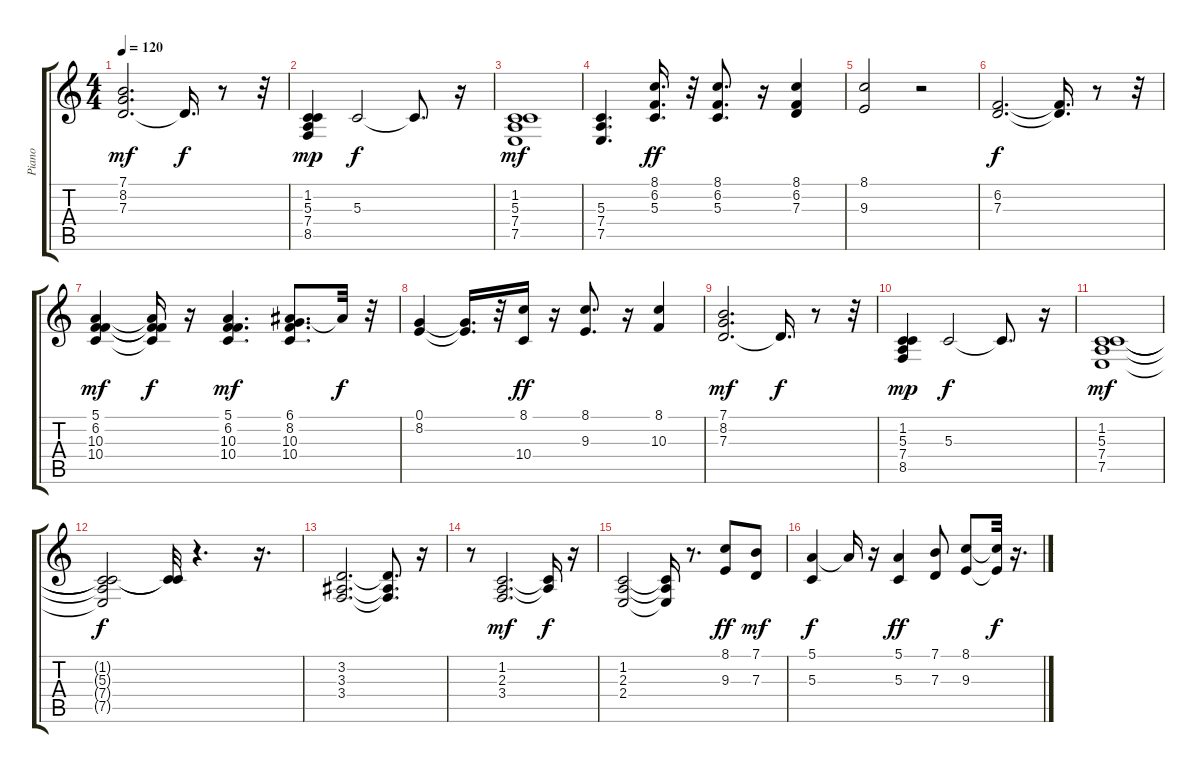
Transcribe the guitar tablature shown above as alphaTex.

\track ("Piano" "Piano") {instrument acousticgrandpiano}
\staff {score tabs}
\tuning (E4 B3 G3 D3 A2 E2) {hide}
\ts (4 4)
\tempo 120
\clef g2
\ks c
(7.1 8.2 7.3).2{d dy mf} 7.3{t}.16{d dy f} r.8 r.32 |
(1.2 5.3 7.4 8.5).4{dy mp} 5.3.2{dy f} 5.3{t}.8{d} r.16 |
(1.2 5.3 7.4 7.5).1{dy mf} |
(5.3 7.4 7.5).4{d} (8.1 6.2 5.3).16{d dy ff} r.32 (8.1 6.2 5.3).8{d} r.16 (8.1 6.2 7.3).4 |
(8.1 9.3).2 r.2 |
(6.2 7.3).2{d dy f} (6.2{t} 7.3{t}).16{d} r.8 r.32 |
(5.1 6.2 10.3 10.4).4{dy mf} (5.1{t} 6.2{t} 10.3{t} 10.4{t}).16{dy f} r.16 (5.1 6.2 10.3 10.4).4{d dy mf} (6.1 8.2 10.3 10.4).8{d} 6.1{t}.32{dy f} r.32 |
(0.1 8.2).4 (0.1{t} 8.2{t}).16{d} r.32 (8.1 10.4).16{dy ff} r.16 (8.1 9.3).8{d} r.16 (8.1 10.3).4 |
(7.1 8.2 7.3).2{d dy mf} 7.3{t}.16{d dy f} r.8 r.32 |
(1.2 5.3 7.4 8.5).4{dy mp} 5.3.2{dy f} 5.3{t}.8{d} r.16 |
(1.2 5.3 7.4 7.5).1{dy mf} |
(1.2{t} 5.3{t} 7.4{t} 7.5{t}).2{dy f} (1.2{t} 5.3{t}).32 r.4{d} r.16{d} |
(3.2 3.3 3.4).2{d} (3.2{t} 3.3{t} 3.4{t}).8{d} r.16 |
r.8 (1.2 2.3 3.4).2{d dy mf} (1.2{t} 2.3{t}).16{dy f} r.16 |
(1.2 2.3 2.4).2 (1.2{t} 2.3{t} 2.4{t}).16 r.8{d} (8.1 9.3).8{dy ff} (7.1 7.3).8{dy mf} |
(5.1 5.3).4{dy f} 5.1{t}.16 r.16 (5.1 5.3).4{dy ff} (7.1 7.3).8 (8.1 9.3).8 (8.1{t} 9.3{t}).32{dy f} r.16{d}
